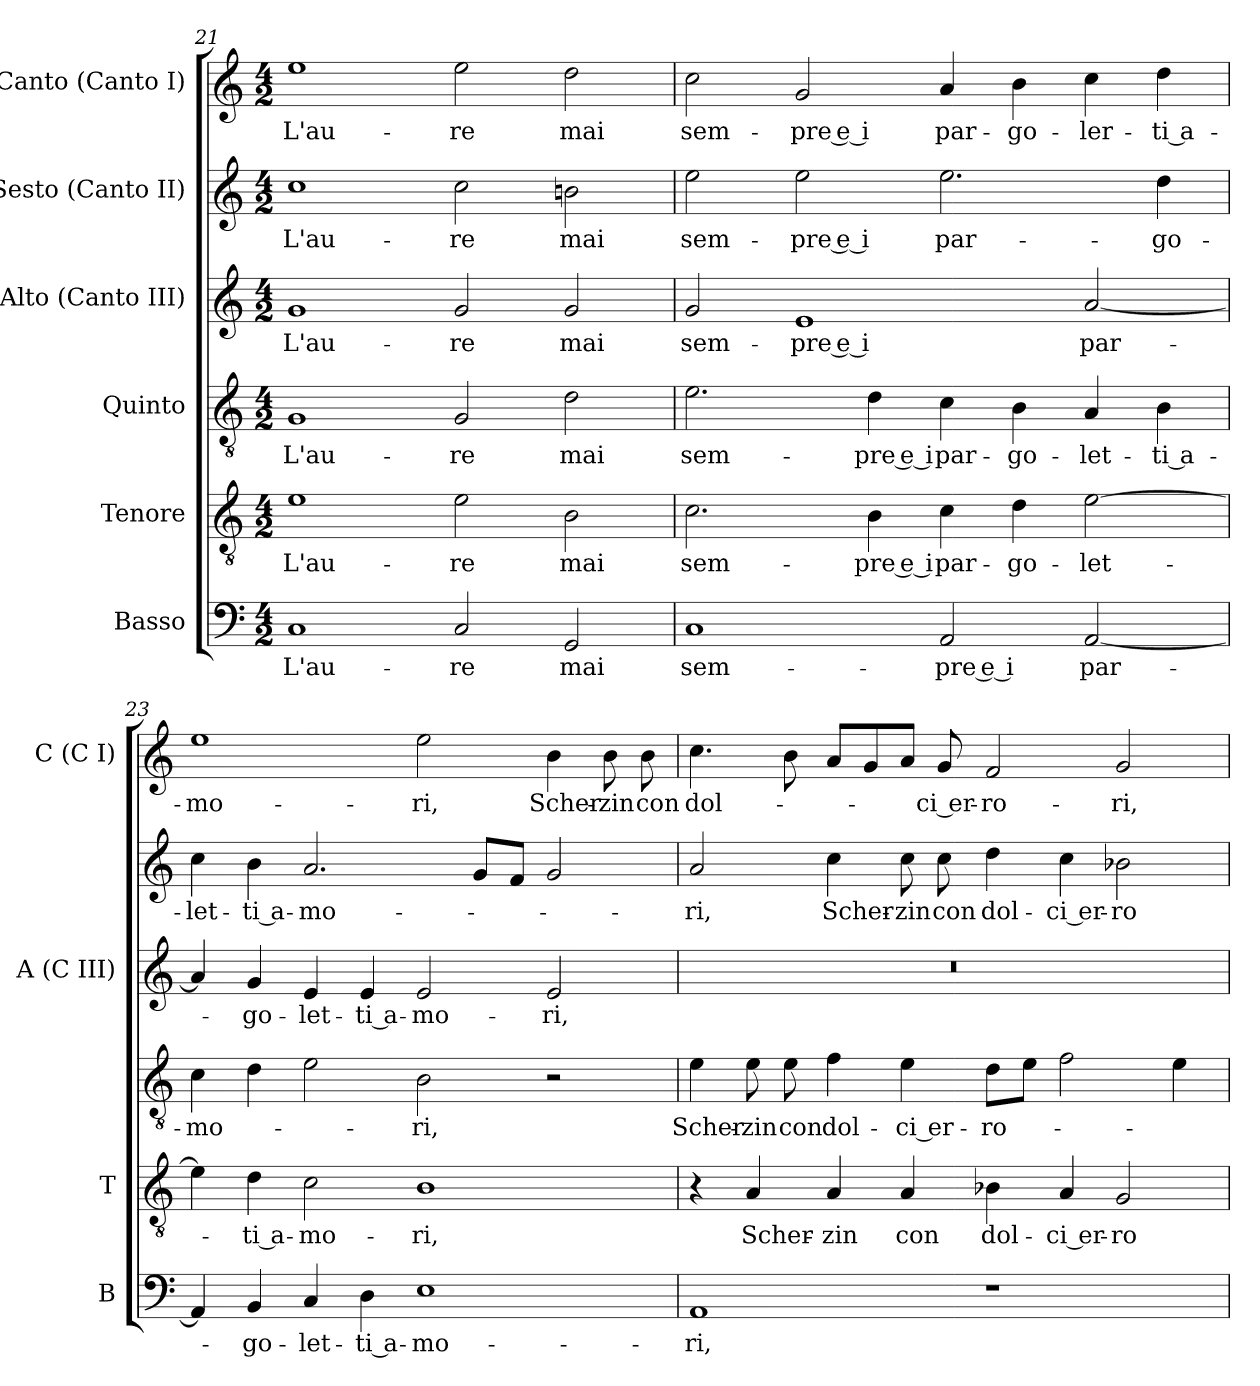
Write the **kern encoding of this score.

**kern	**text	**kern	**text	**kern	**text	**kern	**text	**kern	**text	**kern	**text
*part6	*part6	*part5	*part5	*part4	*part4	*part3	*part3	*part2	*part2	*part1	*part1
*staff6	*staff6	*staff5	*staff5	*staff4	*staff4	*staff3	*staff3	*staff2	*staff2	*staff1	*staff1
*I"Basso	*	*I"Tenore	*	*I"Quinto	*	*I"Alto (Canto III)	*	*I"Sesto (Canto II)	*	*I"Canto (Canto I)	*
*I'B	*	*I'T	*	*	*	*I'A (C III)	*	*	*	*I'C (C I)	*
*clefF4	*	*clefGv2	*	*clefGv2	*	*clefG2	*	*clefG2	*	*clefG2	*
*k[]	*	*k[]	*	*k[]	*	*k[]	*	*k[]	*	*k[]	*
*C:	*	*C:	*	*C:	*	*C:	*	*C:	*	*C:	*
*M4/2	*	*M4/2	*	*M4/2	*	*M4/2	*	*M4/2	*	*M4/2	*
=21	=21	=21	=21	=21	=21	=21	=21	=21	=21	=21	=21
1C	L'au-	1e	L'au-	1G	L'au-	1g	L'au-	1cc	L'au-	1ee	L'au-
2C	-re	2e	-re	2G	-re	2g	-re	2cc	-re	2ee	-re
2GG	mai	2B	mai	2d	mai	2g	mai	2bn	mai	2dd	mai
=22	=22	=22	=22	=22	=22	=22	=22	=22	=22	=22	=22
1C	sem-	2.c	sem-	2.e	sem-	2g	sem-	2ee	sem-	2cc	sem-
.	.	.	.	.	.	1e	-pre e i	2ee	-pre e i	2g	-pre e i
.	.	4B	-pre e i	4d	-pre e i	.	.	.	.	.	.
2AA	-pre e i	4c	par-	4c	par-	.	.	2.ee	par-	4a	par-
.	.	4d	-go-	4B	-go-	.	.	.	.	4b	-go-
[2AA	par-	[2e	-let-	4A	-let-	[2a	par-	.	.	4cc	-ler-
.	.	.	.	4B	-ti a-	.	.	4dd	-go-	4dd	-ti a-
=23	=23	=23	=23	=23	=23	=23	=23	=23	=23	=23	=23
4AA]	.	4e]	.	4c	-mo-	4a]	.	4cc	-let-	1ee	-mo-
4BB	-go-	4d	-ti a-	4d	.	4g	-go-	4b	-ti a-	.	.
4C	-let-	2c	-mo-	2e	.	4e	-let-	2.a	-mo-	.	.
4D	-ti a-	.	.	.	.	4e	-ti a-	.	.	.	.
1E	-mo-	1B	-ri,	2B	-ri,	2e	-mo-	.	.	2ee	-ri,
.	.	.	.	.	.	.	.	8gL	.	.	.
.	.	.	.	.	.	.	.	8fJ	.	.	.
.	.	.	.	2r	.	2e	-ri,	2g	.	4b	Scher-
.	.	.	.	.	.	.	.	.	.	8b	-zin
.	.	.	.	.	.	.	.	.	.	8b	con
=24	=24	=24	=24	=24	=24	=24	=24	=24	=24	=24	=24
1AA	-ri,	4r	.	4e	Scher-	0r	.	2a	-ri,	4.cc	dol-
.	.	4A	Scher-	8e	-zin	.	.	.	.	.	.
.	.	.	.	8e	con	.	.	.	.	8b	.
.	.	4A	-zin	4f	dol-	.	.	4cc	Scher-	8aL	.
.	.	.	.	.	.	.	.	.	.	8g	.
.	.	4A	con	4e	-ci er-	.	.	8cc	-zin	8aJ	.
.	.	.	.	.	.	.	.	8cc	con	8g	-ci er-
1r	.	4B-X	dol-	8dL	-ro-	.	.	4dd	dol-	2f	-ro-
.	.	.	.	8eJ	.	.	.	.	.	.	.
.	.	4A	-ci er-	2f	.	.	.	4cc	-ci er-	.	.
.	.	2G	-ro-	.	.	.	.	2b-X	-ro-	2g	-ri,
.	.	.	.	4e	.	.	.	.	.	.	.
=	=	=	=	=	=	=	=	=	=	=	=
*-	*-	*-	*-	*-	*-	*-	*-	*-	*-	*-	*-
